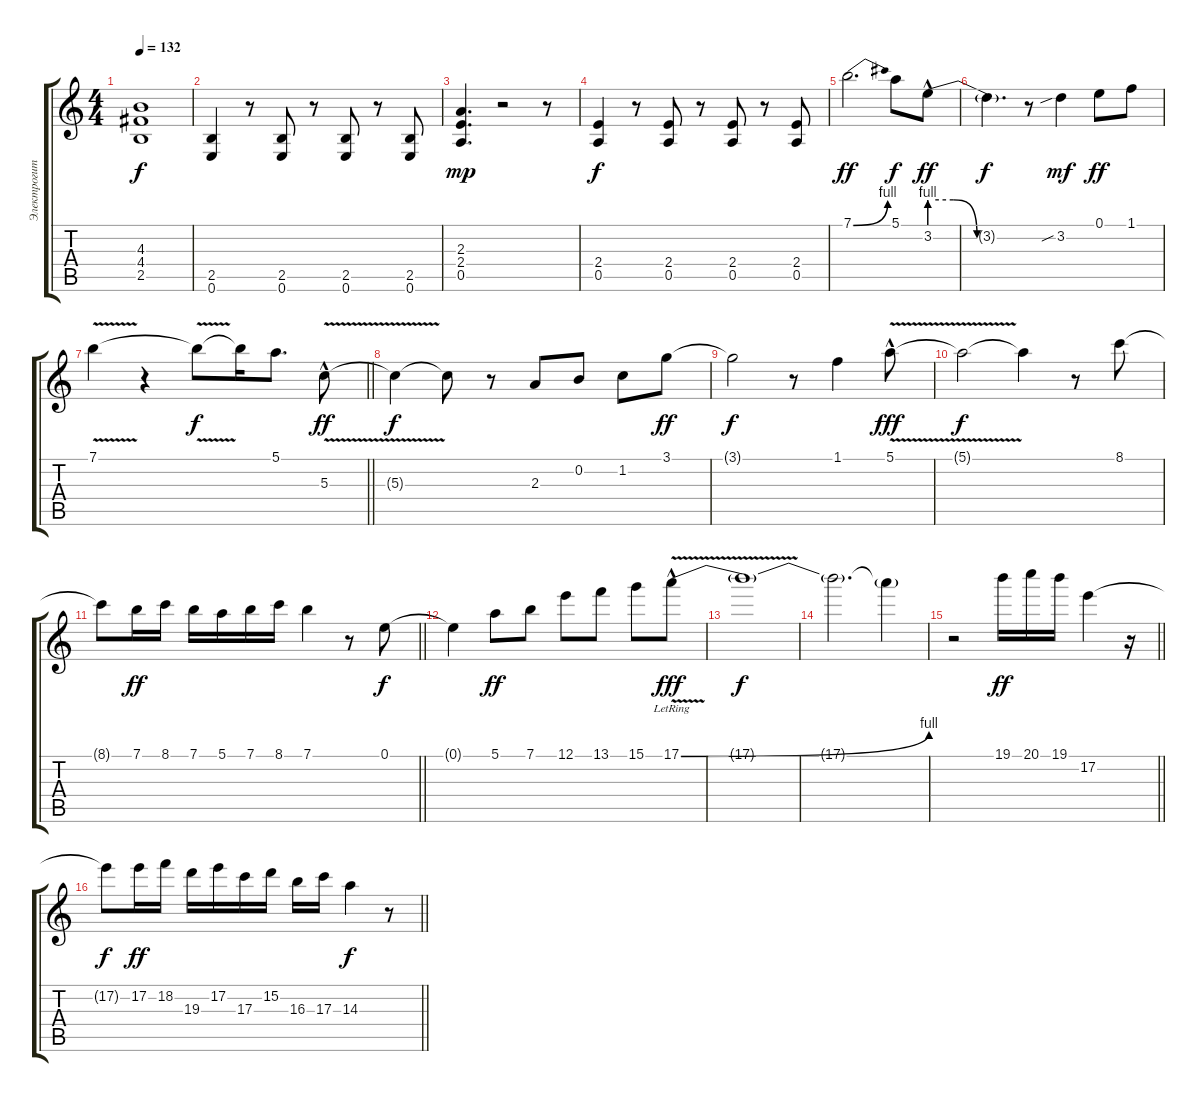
\track ("Электрогитара" "Электрогит") {instrument distortionguitar}
\staff {score tabs}
\tuning (E4 B3 G3 D3 A2 E2) {hide}
\ts (4 4)
\tempo 132
\clef g2
\ks c
(4.3 4.4 2.5).1{dy f} |
(2.5 0.6).4 r.8 (2.5 0.6).8 r.8 (2.5 0.6).8 r.8 (2.5 0.6).8 |
(2.3 2.4 0.5).4{d dy mp} r.2 r.8 |
(2.4 0.5).4{dy f} r.8 (2.4 0.5).8 r.8 (2.4 0.5).8 r.8 (2.4 0.5).8 |
7.1{be (bend 0 0 60 4)}.2{d dy ff} 5.1.8{dy f} 3.2{be (custom 0 4 15 4 30 0 60 0) hac}.8{dy ff} |
3.2{t}.4{d dy f} r.8 3.2{sib}.4{dy mf} 0.1.8{dy ff} 1.1.8 |
\barLineRight lightlight
7.1{v}.4 r.4 7.1{t}.8{dy f} 7.1{t}.16 5.1.8{d} 5.3{v hac}.8{dy ff} |
5.3{t}.4{dy f} 5.3{t}.8 r.8 2.3.8 0.2.8 1.2.8 3.1.8{dy ff} |
3.1{t}.2{dy f} r.8 1.1.4 5.1{v hac}.8{dy fff} |
5.1{t}.2{dy f} 5.1{t}.4 r.8 8.1.8 |
\barLineRight lightlight
8.1{t}.8 7.1.16{dy ff} 8.1.16 7.1.16 5.1.16 7.1.16 8.1.16 7.1.4 r.8 0.1.8{dy f} |
0.1{t}.4 5.1.8{dy ff} 7.1.8 12.1.8 13.1.8 15.1.8 17.1{be (bend 0 0 60 4) v hac lr}.8{dy fff} |
17.1{t}.1{dy f} |
17.1{t}.2{d} 17.1{t}.4 |
\barLineRight lightlight
r.2 19.1.16{dy ff} 20.1.16 19.1.16 17.2.4 r.16 |
\barLineRight lightlight
17.2{t}.8{dy f} 17.2.16{dy ff} 18.2.16 19.3.16 17.2.16 17.3.16 15.2.16 16.3.16 17.3.16 14.3.4{dy f} r.8
